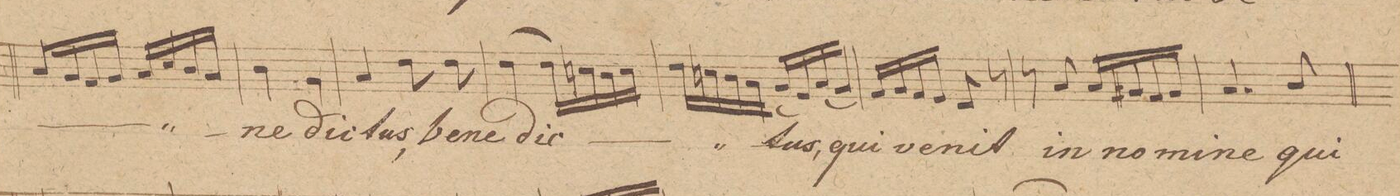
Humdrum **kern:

**kern	**text
*I"Tenore 2do	*
*clefC4	*
*k[b-]	*
*M2/4	*
16G/LL	.
16F/	.
16E/	.
16F/JJ	.
16G/LL	.
16B-/	.
16A/	.
16G/JJ	.
=28	=28
4A\	-ne-
4F\	-dic-
=29	=29
4G/	-tus,
8c\	be-
8c\	-ne-
=30	=30
[4c\	-dic-
16c\LL]	.
16Bn\	.
16A\	.
16B\JJ	.
=31	=31
16c\LL	.
16Bn\	.
16A\	.
16G\JJ	.
(16F/LL	-tus,
16D/)	.
(16G/	qui
16F/JJ)	.
=32	=32
16E/LL	ve-
16F/	.
16E/	.
16D/JJ	.
8C/	-nit
8r	.
=33	=33
8r	.
8G/	in
16G/LL	no-
16F#X/	.
16E/	-mi-
16F#/JJ	.
=34	=34
4.G/	-ne
8A/	qui
=35	=35
*-	*-
